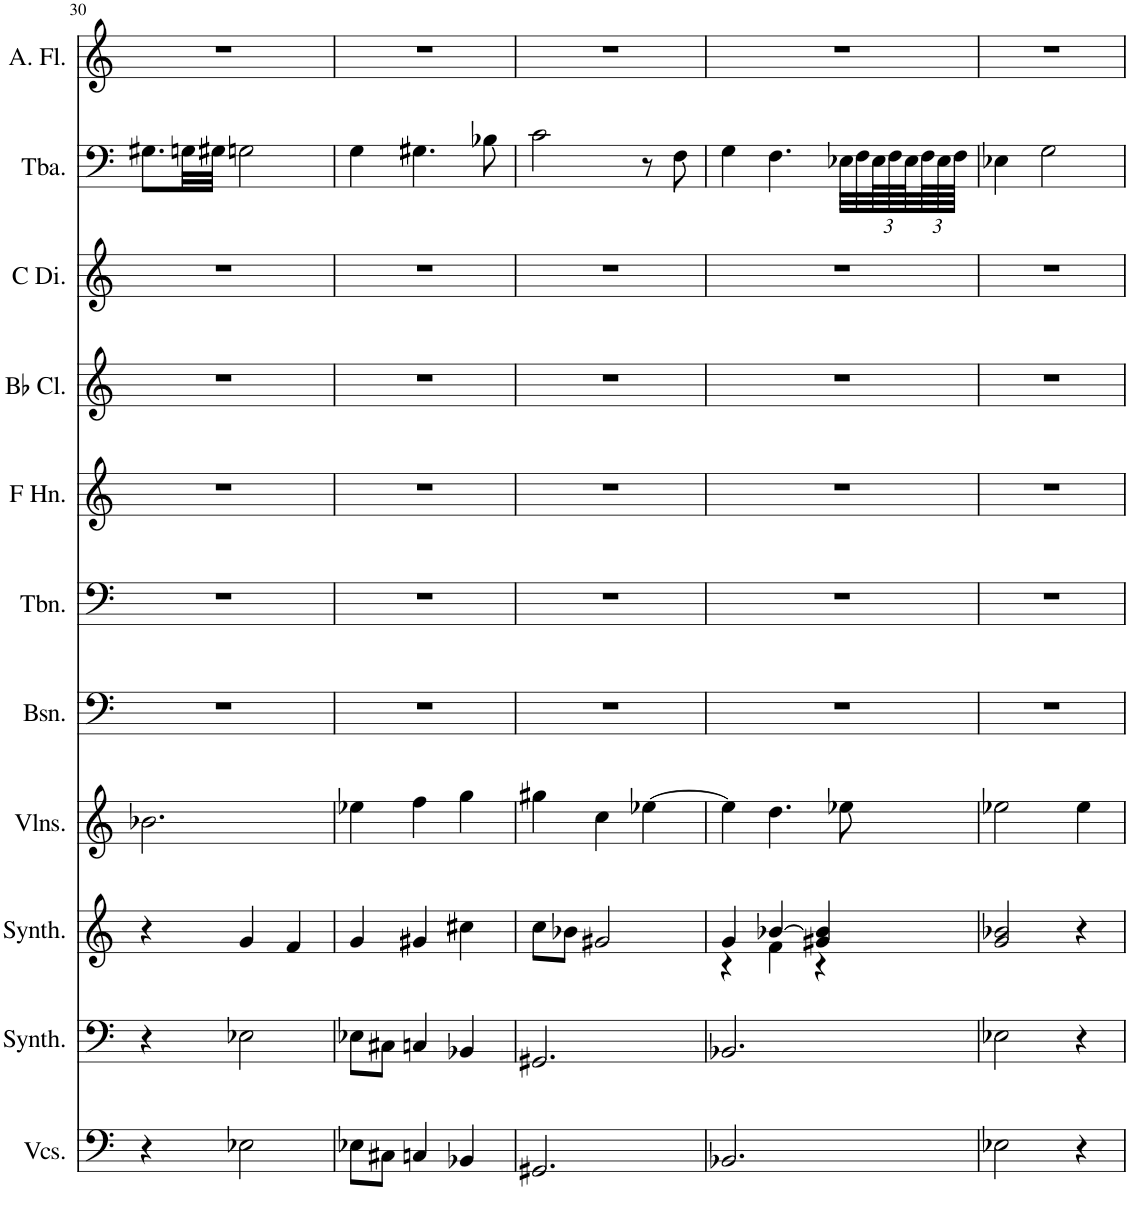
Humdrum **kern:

**kern	**kern	**kern	**kern	**kern	**kern	**kern	**kern	**kern	**kern	**kern
*part11	*part10	*part9	*part8	*part7	*part6	*part5	*part4	*part3	*part2	*part1
*staff11	*staff10	*staff9	*staff8	*staff7	*staff6	*staff5	*staff4	*staff3	*staff2	*staff1
*I"Violoncellos, D'Bass/Strings, etc	*I"String Synthesizer, Synth strings, etc	*I"String Synthesizer, Synth strings 2	*I"Violins, 1st violins	*I"Bassoon, Bass 2	*I"Trombone, Bass 1	*I"Horn in F, Tenor	*I"Bb Clarinet, Alto	*I"C Dizi, Treble	*I"Tuba, Bass Solo	*I"Alto Flute, Contralto Solo
*I'Vcs.	*I'Synth.	*I'Synth.	*I'Vlns.	*I'Bsn.	*I'Tbn.	*	*I'Bb Cl.	*I'C Di.	*I'Tba.	*I'A. Fl.
!!LO:PB:g=z
*clefF4	*clefF4	*clefG2	*clefG2	*clefF4	*clefF4	*clefG2	*clefG2	*clefG2	*clefF4	*clefG2
*	*	*	*	*	*	*Trd4c7	*Trd1c2	*Trd-7c-12	*	*Trd3c5
*k[]	*k[]	*k[]	*k[]	*k[]	*k[]	*k[]	*k[]	*k[]	*k[]	*k[]
*M3/4	*M3/4	*M3/4	*M3/4	*M3/4	*M3/4	*M3/4	*M3/4	*M3/4	*M3/4	*M3/4
=30	=30	=30	=30	=30	=30	=30	=30	=30	=30	=30
4r	4r	4r	2.b-X\	2.r	2.r	2.r	2.r	2.r	8.G#X\L	2.r
.	.	.	.	.	.	.	.	.	32Gn\LL	.
.	.	.	.	.	.	.	.	.	32G#X\JJJ	.
2E-X\	2E-X\	4g/	.	.	.	.	.	.	2Gn\	.
.	.	4f/	.	.	.	.	.	.	.	.
=31	=31	=31	=31	=31	=31	=31	=31	=31	=31	=31
8E-X\L	8E-X\L	4g/	4ee-X\	2.r	2.r	2.r	2.r	2.r	4G\	2.r
8C#X\J	8C#X\J	.	.	.	.	.	.	.	.	.
4Cn/	4Cn/	4g#X/	4ff\	.	.	.	.	.	4.G#X\	.
4BB-X/	4BB-X/	4cc#X\	4gg\	.	.	.	.	.	.	.
.	.	.	.	.	.	.	.	.	8B-X\	.
=32	=32	=32	=32	=32	=32	=32	=32	=32	=32	=32
2.GG#X/	2.GG#X/	8cc\L	4gg#X\	2.r	2.r	2.r	2.r	2.r	2c\	2.r
.	.	8b-X\J	.	.	.	.	.	.	.	.
.	.	2g#X/	4cc\	.	.	.	.	.	.	.
.	.	.	[4ee-X\	.	.	.	.	.	8r	.
.	.	.	.	.	.	.	.	.	8F\	.
=33	=33	=33	=33	=33	=33	=33	=33	=33	=33	=33
*	*	*^	*	*	*	*	*	*	*	*
2.BB-X/	2.BB-X/	4g/	4r	4ee-\]	2.r	2.r	2.r	2.r	2.r	4G\	2.r
.	.	[4b-X/	4f\	4.dd\	.	.	.	.	.	4.F\	.
.	.	4g#X/ 4b-/]	4r	.	.	.	.	.	.	.	.
.	.	.	.	8ee-X\	.	.	.	.	.	32E-X\LLL	.
.	.	.	.	.	.	.	.	.	.	32F\	.
*	*	*	*	*	*	*	*	*	*	*Xbrackettup	*
.	.	.	.	.	.	.	.	.	.	96E-\L	.
.	.	.	.	.	.	.	.	.	.	96F\	.
.	.	.	.	.	.	.	.	.	.	96E-\	.
.	.	.	.	.	.	.	.	.	.	96F\	.
.	.	.	.	.	.	.	.	.	.	96E-\	.
.	.	.	.	.	.	.	.	.	.	96F\JJJJ	.
*	*	*v	*v	*	*	*	*	*	*	*	*
=34	=34	=34	=34	=34	=34	=34	=34	=34	=34	=34
2E-X\	2E-X\	2g/ 2b-X/	2ee-X\	2.r	2.r	2.r	2.r	2.r	4E-X\	2.r
.	.	.	.	.	.	.	.	.	2G\	.
4r	4r	4r	4ee-\	.	.	.	.	.	.	.
=	=	=	=	=	=	=	=	=	=	=
*-	*-	*-	*-	*-	*-	*-	*-	*-	*-	*-
